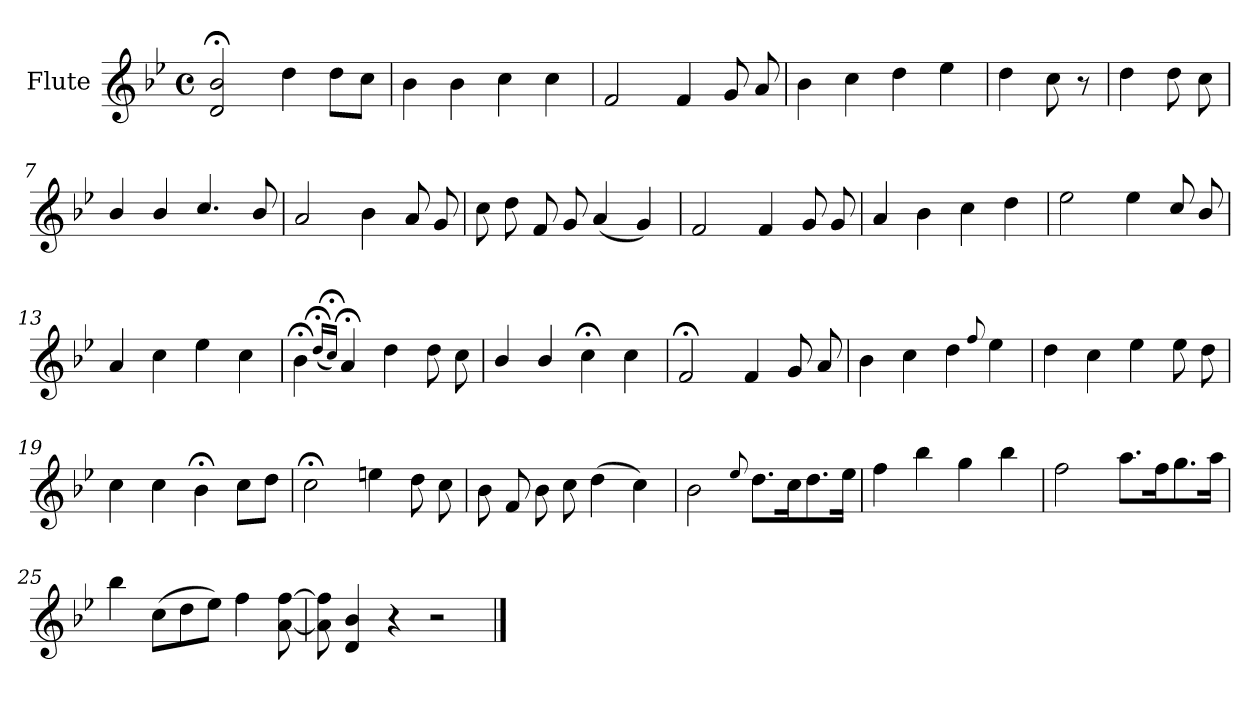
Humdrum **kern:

**kern
*part1
*staff1
*I"Flute
*I'Fl.
*clefG2
*k[b-e-]
*M4/4
*met(c)
=1
2d;</ 2b-;</
4dd\
8dd\L
8cc\J
=2
4b-\
4b-\
4cc\
4cc\
=3
2f/
4f/
8g/
8a/
=4
4b-\
4cc\
4dd\
4ee-\
=5
4dd\
8cc\
8r
=6
4dd\
8dd\
8cc\
!!LO:LB:g=z
=7
4b-/
4b-/
4.cc/
8b-/
=8
2a/
4b-\
8a/
8g/
=9
8cc\
8dd\
8f/
8g/
(<4a/
4g/)
=10
2f/
4f/
8g/
8g/
=11
4a/
4b-\
4cc\
4dd\
=12
2ee-\
4ee-\
8cc/
8b-/
!!LO:LB:g=z
=13
4a/
4cc\
4ee-\
4cc\
=14
4b-;<\
(<16qqdd;</LL
16qqcc;</JJ)
4a;/
4dd\
8dd\
8cc\
=15
4b-/
4b-/
4cc;<\
4cc\
=16
2f;</
4f/
8g/
8a/
=17
4b-\
4cc\
4dd\
8qqff/
4ee-\
=18
4dd\
4cc\
4ee-\
8ee-\
8dd\
!!LO:LB:g=z
=19
4cc\
4cc\
4b-;<\
8cc\L
8dd\J
=20
2cc;<\
4een\
8dd\
8cc\
=21
8b-\
8f/
8b-\
8cc\
(>4dd\
4cc\)
=22
2b-\
8qqee-/
8.dd\L
16cc\k
8.dd\
16ee-\Jk
=23
4ff\
4bb-\
4gg\
4bb-\
!!LO:LB:g=z
=24
2ff\
8.aa\L
16ff\k
8.gg\
16aa\Jk
=25
4bb-\
(>8cc\L
8dd\
8ee-\J)
4ff\
[8a\ [8ff\
=26
8a]\ 8ff]\
4d/ 4b-/
4r
2r
==
*-
